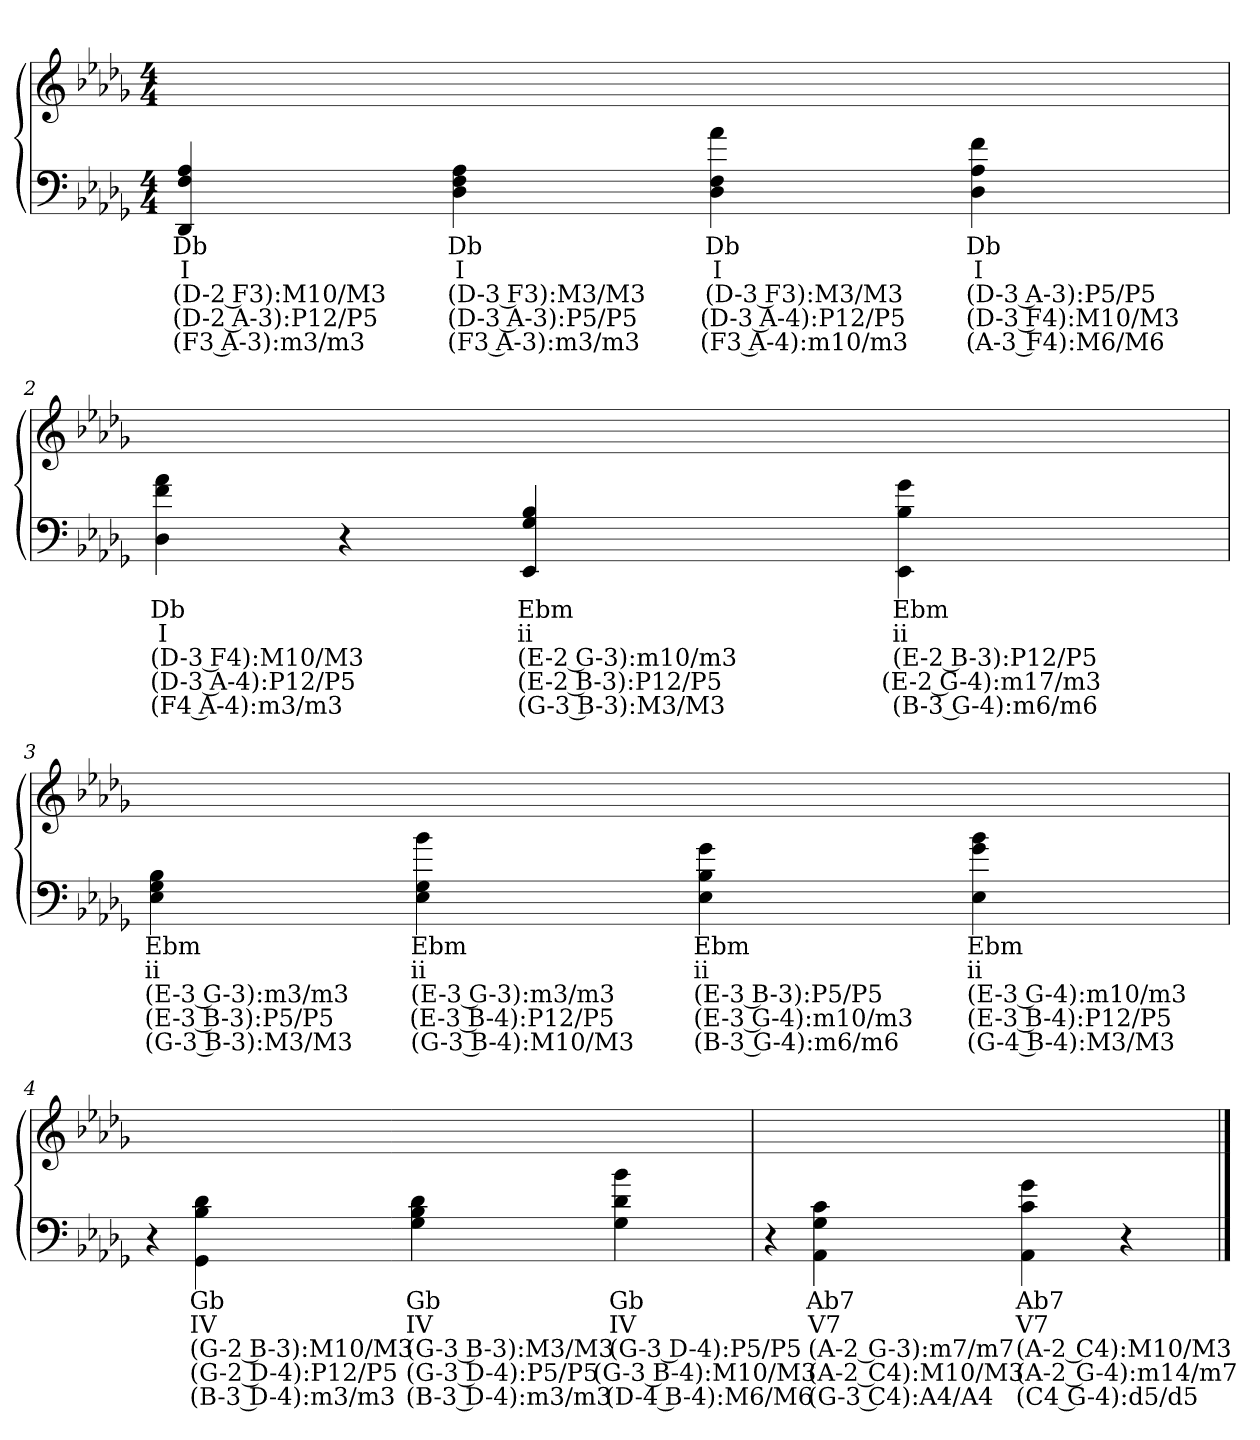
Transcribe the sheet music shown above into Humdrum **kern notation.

**kern	**text	**text	**text	**text	**text	**kern
*part2	*part2	*part2	*part2	*part2	*part2	*part1
*staff2	*staff2	*staff2	*staff2	*staff2	*staff2	*staff1
*clefF4	*	*	*	*	*	*clefG2
*k[b-e-a-d-g-]	*	*	*	*	*	*k[b-e-a-d-g-]
*D-:	*	*	*	*	*	*D-:
*M4/4	*	*	*	*	*	*M4/4
*MM60	*	*	*	*	*	*MM60
=1	=1	=1	=1	=1	=1	=1
4DD- 4F 4A-	Db	I	(D-2 F3):M10/M3	(D-2 A-3):P12/P5	(F3 A-3):m3/m3	1ryy
4D- 4F 4A-	Db	I	(D-3 F3):M3/M3	(D-3 A-3):P5/P5	(F3 A-3):m3/m3	.
4D- 4F 4a-	Db	I	(D-3 F3):M3/M3	(D-3 A-4):P12/P5	(F3 A-4):m10/m3	.
4D- 4A- 4f	Db	I	(D-3 A-3):P5/P5	(D-3 F4):M10/M3	(A-3 F4):M6/M6	.
=2	=2	=2	=2	=2	=2	=2
4D- 4f 4a-	Db	I	(D-3 F4):M10/M3	(D-3 A-4):P12/P5	(F4 A-4):m3/m3	1ryy
4r	.	.	.	.	.	.
4EE- 4G- 4B-	Ebm	ii	(E-2 G-3):m10/m3	(E-2 B-3):P12/P5	(G-3 B-3):M3/M3	.
4EE- 4B- 4g-	Ebm	ii	(E-2 B-3):P12/P5	(E-2 G-4):m17/m3	(B-3 G-4):m6/m6	.
=3	=3	=3	=3	=3	=3	=3
4E- 4G- 4B-	Ebm	ii	(E-3 G-3):m3/m3	(E-3 B-3):P5/P5	(G-3 B-3):M3/M3	1ryy
4E- 4G- 4b-	Ebm	ii	(E-3 G-3):m3/m3	(E-3 B-4):P12/P5	(G-3 B-4):M10/M3	.
4E- 4B- 4g-	Ebm	ii	(E-3 B-3):P5/P5	(E-3 G-4):m10/m3	(B-3 G-4):m6/m6	.
4E- 4g- 4b-	Ebm	ii	(E-3 G-4):m10/m3	(E-3 B-4):P12/P5	(G-4 B-4):M3/M3	.
=4	=4	=4	=4	=4	=4	=4
4r	.	.	.	.	.	1ryy
4GG- 4B- 4d-	Gb	IV	(G-2 B-3):M10/M3	(G-2 D-4):P12/P5	(B-3 D-4):m3/m3	.
4G- 4B- 4d-	Gb	IV	(G-3 B-3):M3/M3	(G-3 D-4):P5/P5	(B-3 D-4):m3/m3	.
4G- 4d- 4b-	Gb	IV	(G-3 D-4):P5/P5	(G-3 B-4):M10/M3	(D-4 B-4):M6/M6	.
=5	=5	=5	=5	=5	=5	=5
4r	.	.	.	.	.	1ryy
4AA- 4G- 4c	Ab7	V7	(A-2 G-3):m7/m7	(A-2 C4):M10/M3	(G-3 C4):A4/A4	.
4AA- 4c 4g-	Ab7	V7	(A-2 C4):M10/M3	(A-2 G-4):m14/m7	(C4 G-4):d5/d5	.
4r	.	.	.	.	.	.
==	==	==	==	==	==	==
*-	*-	*-	*-	*-	*-	*-
